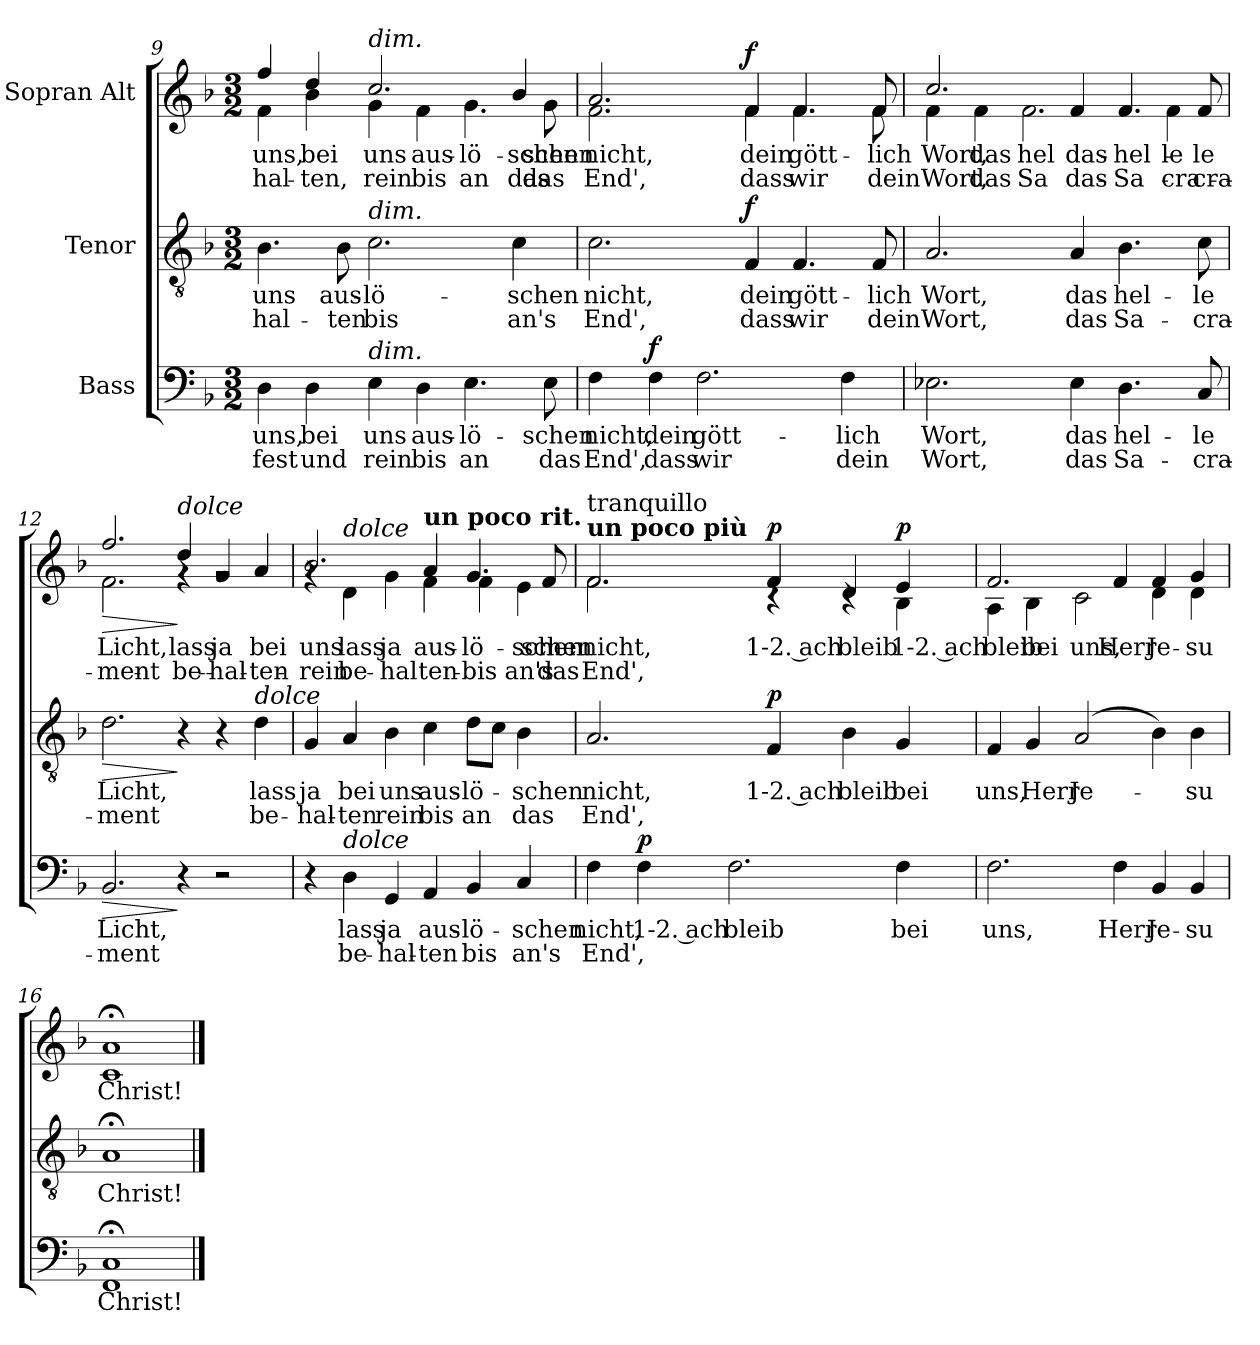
**kern	**text	**text	**dynam	**kern	**text	**text	**dynam	**kern	**text	**text	**dynam
*part3	*part3	*part3	*part3	*part2	*part2	*part2	*part2	*part1	*part1	*part1	*part1
*staff3	*staff3	*staff3	*staff3	*staff2	*staff2	*staff2	*staff2	*staff1	*staff1	*staff1	*staff1
*I"Bass	*	*	*	*I"Tenor	*	*	*	*I"Sopran Alt	*	*	*
!!LO:PB:g=z
*clefF4	*	*	*	*clefGv2	*	*	*	*clefG2	*	*	*
*k[b-]	*	*	*	*k[b-]	*	*	*	*k[b-]	*	*	*
*M3/2	*	*	*	*M3/2	*	*	*	*M3/2	*	*	*
=9	=9	=9	=9	=9	=9	=9	=9	=9	=9	=9	=9
!	!LO:LY:b	!LO:LY:b	!	!	!LO:LY:b	!LO:LY:b	!	!	!LO:LY:b	!LO:LY:b	!
*	*	*	*	*	*	*	*	*^	*	*	*
!	!	!	!	!	!	!	!	!	!	!LO:LY:b	!LO:LY:b	!
4D\	uns,	fest	.	4.B-\	uns	-hal-	.	4ff/	4f\	uns,	-hal-	.
!	!LO:LY:b	!LO:LY:b	!	!	!	!	!	!	!	!LO:LY:b	!LO:LY:b	!
!	!	!	!	!	!	!	!	!	!	!LO:LY:b	!LO:LY:b	!
4D\	bei	und	.	.	.	.	.	4dd/	4b-\	bei	-ten,	.
!	!	!	!	!	!LO:LY:b	!LO:LY:b	!	!	!	!	!	!
.	.	.	.	8B-\	aus-	-ten	.	.	.	.	.	.
!	!	!	!	!	!	!	!	!LO:TX:a:i:t=dim.	!	!	!	!
!	!	!	!	!LO:TX:a:i:t=dim.	!	!	!	!	!	!	!	!
!LO:TX:a:i:t=dim.	!	!	!	!	!	!	!	!	!	!	!	!
!	!LO:LY:b	!LO:LY:b	!	!	!LO:LY:b	!LO:LY:b	!	!	!	!LO:LY:b	!LO:LY:b	!
!	!	!	!	!	!	!	!	!	!	!LO:LY:b	!LO:LY:b	!
4E\	uns	rein	.	2.c\	-lö-	bis	.	2.cc/	4g\	uns	rein	.
!	!LO:LY:b	!LO:LY:b	!	!	!	!	!	!	!	!LO:LY:b	!LO:LY:b	!
4D\	aus-	bis	.	.	.	.	.	.	4f\	aus-	bis	.
!	!LO:LY:b	!LO:LY:b	!	!	!	!	!	!	!	!LO:LY:b	!LO:LY:b	!
4.E\	-lö-	an	.	.	.	.	.	.	4.g\	-lö-	an	.
!	!	!	!	!	!LO:LY:b	!LO:LY:b	!	!	!	!LO:LY:b	!LO:LY:b	!
.	.	.	.	4c\	-schen	an's	.	4b-/	.	-schen	das	.
!	!LO:LY:b	!LO:LY:b	!	!	!	!	!	!	!	!LO:LY:b	!LO:LY:b	!
8E\	-schen	das	.	.	.	.	.	.	8g\	-schen	das	.
=10	=10	=10	=10	=10	=10	=10	=10	=10	=10	=10	=10	=10
!	!LO:LY:b	!LO:LY:b	!	!	!LO:LY:b	!LO:LY:b	!	!	!	!LO:LY:b	!LO:LY:b	!
4F\	nicht,	End',	.	2.c\	nicht,	End',	.	2.a/	2.f\	nicht,	End',	.
!	!LO:LY:b	!LO:LY:b	!LO:DY:a	!	!	!	!	!	!	!	!	!
4F\	dein	dass	f	.	.	.	.	.	.	.	.	.
!	!LO:LY:b	!LO:LY:b	!	!	!	!	!	!	!	!	!	!
2.F\	gött-	wir	.	.	.	.	.	.	.	.	.	.
!	!	!	!	!	!LO:LY:b	!LO:LY:b	!LO:DY:a	!	!	!LO:LY:b	!LO:LY:b	!LO:DY:a
.	.	.	.	4F/	dein	dass	f	4f/	4f\	dein	dass	f
!	!	!	!	!	!LO:LY:b	!LO:LY:b	!	!	!	!LO:LY:b	!LO:LY:b	!
.	.	.	.	4.F/	gött-	wir	.	4.f/	4.f\	gött-	wir	.
!	!LO:LY:b	!LO:LY:b	!	!	!	!	!	!	!	!	!	!
4F\	-lich	dein	.	.	.	.	.	.	.	.	.	.
!	!	!	!	!	!LO:LY:b	!LO:LY:b	!	!	!	!LO:LY:b	!LO:LY:b	!
.	.	.	.	8F/	-lich	dein	.	8f/	8f\	-lich	dein	.
!!LO:LB:g=z	!!
=11	=11	=11	=11	=11	=11	=11	=11	=11	=11	=11	=11	=11
!	!LO:LY:b	!LO:LY:b	!	!	!LO:LY:b	!LO:LY:b	!	!	!	!LO:LY:b	!LO:LY:b	!
2.E-X\	Wort,	Wort,	.	2.A/	Wort,	Wort,	.	2.cc/	4f\	Wort,	Wort,	.
!	!	!	!	!	!	!	!	!	!	!LO:LY:b	!LO:LY:b	!
.	.	.	.	.	.	.	.	.	4f\	das	das	.
!	!	!	!	!	!	!	!	!	!	!LO:LY:b	!LO:LY:b	!
.	.	.	.	.	.	.	.	.	2.f\	hel-	Sa-	.
!	!LO:LY:b	!LO:LY:b	!	!	!LO:LY:b	!LO:LY:b	!	!	!	!LO:LY:b	!LO:LY:b	!
4E-\	das	das	.	4A/	das	das	.	4f/	.	das	das	.
!	!LO:LY:b	!LO:LY:b	!	!	!LO:LY:b	!LO:LY:b	!	!	!	!LO:LY:b	!LO:LY:b	!
4.D\	hel-	Sa-	.	4.B-\	hel-	Sa-	.	4.f/	.	hel-	Sa-	.
!	!	!	!	!	!	!	!	!	!	!LO:LY:b	!LO:LY:b	!
.	.	.	.	.	.	.	.	.	4f\	-le	-cra-	.
!	!LO:LY:b	!LO:LY:b	!	!	!LO:LY:b	!LO:LY:b	!	!	!	!LO:LY:b	!LO:LY:b	!
8C/	-le	-cra-	.	8c\	-le	-cra-	.	8f/	.	-le	-cra-	.
=12	=12	=12	=12	=12	=12	=12	=12	=12	=12	=12	=12	=12
!	!LO:LY:b	!LO:LY:b	!LO:HP:b	!	!LO:LY:b	!LO:LY:b	!LO:HP:b	!	!	!LO:LY:b	!LO:LY:b	!LO:HP:b
!	!	!	!	!	!	!	!	!	!	!LO:LY:b	!LO:LY:b	!
2.BB-/	Licht,	-ment	>	2.d\	Licht,	-ment	>	2.ff/	2.f\	Licht,	-ment	>
!	!	!	!	!	!	!	!	!LO:TX:a:i:t=dolce	!	!	!	!
!	!	!	!	!	!	!	!	!	!	!LO:LY:b	!LO:LY:b	!
4r	.	.	]	4r	.	.	]	4dd/	4rg	lass	be-	]
!	!	!	!	!	!	!	!	!	!	!LO:LY:b	!LO:LY:b	!
2r	.	.	.	4r	.	.	.	4g/	2rg	ja	-hal-	.
!	!	!	!	!LO:TX:a:i:t=dolce	!	!	!	!	!	!	!	!
!	!	!	!	!	!LO:LY:b	!LO:LY:b	!	!	!	!LO:LY:b	!LO:LY:b	!
.	.	.	.	4d\	lass	be-	.	4a/	.	bei	-ten	.
=13	=13	=13	=13	=13	=13	=13	=13	=13	=13	=13	=13	=13
!	!	!	!	!	!LO:LY:b	!LO:LY:b	!	!	!	!LO:LY:b	!LO:LY:b	!
4r	.	.	.	4G/	ja	-hal-	.	2.b-/	4rg	uns	rein	.
!	!	!	!	!	!	!	!	!	!LO:TX:a:i:t=dolce	!	!	!
!LO:TX:a:i:t=dolce	!	!	!	!	!	!	!	!	!	!	!	!
!	!LO:LY:b	!LO:LY:b	!	!	!LO:LY:b	!LO:LY:b	!	!	!	!LO:LY:b	!LO:LY:b	!
4D\	lass	be-	.	4A/	bei	-ten	.	.	4d\	lass	be-	.
!	!LO:LY:b	!LO:LY:b	!	!	!LO:LY:b	!LO:LY:b	!	!	!	!LO:LY:b	!LO:LY:b	!
4GG/	ja	-hal-	.	4B-\	uns	rein	.	.	4g\	ja	-hal-	.
!	!	!	!	!	!	!	!	!LO:TX:a:B:t=un poco rit.	!	!	!	!
!	!LO:LY:b	!LO:LY:b	!	!	!LO:LY:b	!LO:LY:b	!	!	!	!LO:LY:b	!LO:LY:b	!
!	!	!	!	!	!	!	!	!	!	!LO:LY:b	!LO:LY:b	!
4AA/	aus-	-ten	.	4c\	aus-	bis	.	4a/	4f\	aus-	-ten	.
!	!LO:LY:b	!LO:LY:b	!	!	!LO:LY:b	!LO:LY:b	!	!	!	!LO:LY:b	!LO:LY:b	!
!	!	!	!	!	!	!	!	!	!	!LO:LY:b	!LO:LY:b	!
4BB-/	-lö-	bis	.	8d\L	-lö-	an	.	4.g/	4f\	-lö-	bis	.
.	.	.	.	8c\J	.	.	.	.	.	.	.	.
!	!LO:LY:b	!LO:LY:b	!	!	!LO:LY:b	!LO:LY:b	!	!	!	!LO:LY:b	!LO:LY:b	!
4C/	-schen	an's	.	4B-\	-schen	das	.	.	4e\	-schen	an's	.
!	!	!	!	!	!	!	!	!	!	!LO:LY:b	!LO:LY:b	!
.	.	.	.	.	.	.	.	8f/	.	-schen	das	.
!!LO:LB:g=z	!!
=14	=14	=14	=14	=14	=14	=14	=14	=14	=14	=14	=14	=14
!	!	!	!	!	!	!	!	!LO:TX:a:B:t=un poco più	!	!	!	!
!	!	!	!	!	!	!	!	!LO:TX:a:t=tranquillo	!	!	!	!
!	!LO:LY:b	!LO:LY:b	!	!	!LO:LY:b	!LO:LY:b	!	!	!	!LO:LY:b	!LO:LY:b	!
4F\	nicht,	End',	.	2.A/	nicht,	End',	.	2.f/	2.f\	nicht,	End',	.
!	!LO:LY:b	!	!LO:DY:a	!	!	!	!	!	!	!	!	!
4F\	1-2. ach	.	p	.	.	.	.	.	.	.	.	.
!	!LO:LY:b	!	!	!	!	!	!	!	!	!	!	!
2.F\	bleib	.	.	.	.	.	.	.	.	.	.	.
!	!	!	!	!	!LO:LY:b	!	!LO:DY:a	!	!	!LO:LY:b	!	!LO:DY:a
.	.	.	.	4F/	1-2. ach	.	p	4f/	4rc	1-2. ach	.	p
!	!	!	!	!	!LO:LY:b	!	!	!	!	!LO:LY:b	!	!
.	.	.	.	4B-\	bleib	.	.	4d/	4rc	bleib	.	.
!	!LO:LY:b	!	!	!	!LO:LY:b	!	!	!	!	!LO:LY:b	!	!
!	!	!	!	!	!	!	!	!	!	!LO:LY:b	!	!LO:DY:b
4F\	bei	.	.	4G/	bei	.	.	4e/	4B-\	1-2. ach	.	p
=15	=15	=15	=15	=15	=15	=15	=15	=15	=15	=15	=15	=15
!	!LO:LY:b	!	!	!	!LO:LY:b	!	!	!	!	!LO:LY:b	!	!
!	!	!	!	!	!	!	!	!	!	!LO:LY:b	!	!
2.F\	uns,	.	.	4F/	uns,	.	.	2.f/	4A\	bleib	.	.
!	!	!	!	!	!LO:LY:b	!	!	!	!	!LO:LY:b	!	!
.	.	.	.	4G/	Herr	.	.	.	4B-\	bei	.	.
!	!	!	!	!	!LO:LY:b	!	!	!	!	!LO:LY:b	!	!
.	.	.	.	(2A/	Je-	.	.	.	2c\	uns,	.	.
!	!LO:LY:b	!	!	!	!	!	!	!	!	!LO:LY:b	!	!
4F\	Herr	.	.	.	.	.	.	4f/	.	Herr	.	.
!	!LO:LY:b	!	!	!	!	!	!	!	!	!LO:LY:b	!	!
4BB-/	Je-	.	.	4B-\)	.	.	.	4f/	4d\	Je-	.	.
!	!LO:LY:b	!	!	!	!LO:LY:b	!	!	!	!	!LO:LY:b	!	!
4BB-/	-su	.	.	4B-\	-su	.	.	4g/	4d\	-su	.	.
=16	=16	=16	=16	=16	=16	=16	=16	=16	=16	=16	=16	=16
!	!LO:LY:b	!	!	!	!LO:LY:b	!	!	!	!	!LO:LY:b	!	!
1FF;< 1C;<	Christ!	.	.	1A;<	Christ!	.	.	1a;<	1c	Christ!	.	.
*	*	*	*	*	*	*	*	*v	*v	*	*	*
==	==	==	==	==	==	==	==	==	==	==	==
*-	*-	*-	*-	*-	*-	*-	*-	*-	*-	*-	*-
